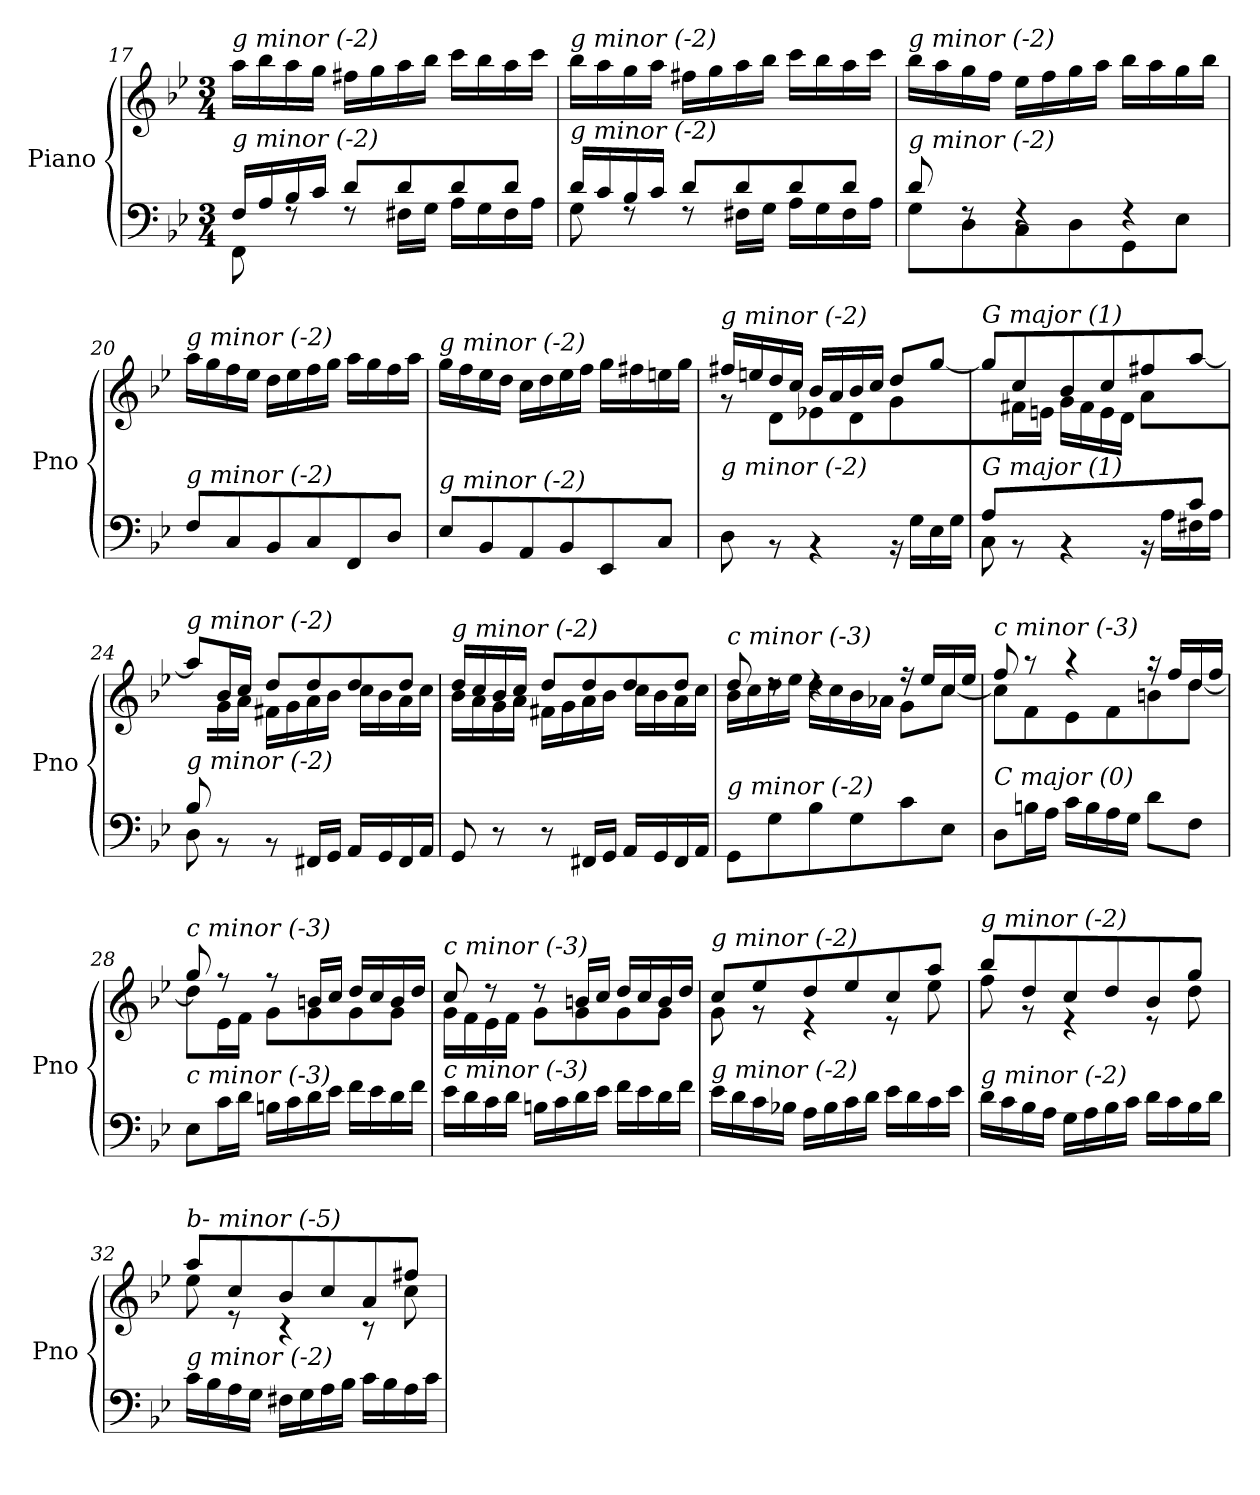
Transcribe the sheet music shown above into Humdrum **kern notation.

**kern	**kern
*part1	*part1
*staff2	*staff1
*I"Piano	*
*I'Pno	*
!!LO:LB:g=z
*clefF4	*clefG2
*k[b-e-]	*k[b-e-]
*M3/4	*M3/4
=17	=17
*^	*
!	!	!LO:TX:i:t=g minor (-2)
!LO:TX:i:t=g minor (-2)	!	!
16F/LL	8FF\	16aa\LL
16A/	.	16bb-\
16B-/	8rF	16aa\
16c/JJ	.	16gg\JJ
8d/L	8rF	16ff#X\LL
.	.	16gg\
8d/	16F#X\LL	16aa\
.	16G\JJ	16bb-\JJ
8d/	16A\LL	16ccc\LL
.	16G\	16bb-\
8d/J	16F#\	16aa\
.	16A\JJ	16ccc\JJ
=18	=18	=18
!	!	!LO:TX:i:t=g minor (-2)
!LO:TX:i:t=g minor (-2)	!	!
16d/LL	8G\	16bb-\LL
16c/	.	16aa\
16B-/	8rF	16gg\
16c/JJ	.	16aa\JJ
8d/L	8rF	16ff#X\LL
.	.	16gg\
8d/	16F#X\LL	16aa\
.	16G\JJ	16bb-\JJ
8d/	16A\LL	16ccc\LL
.	16G\	16bb-\
8d/J	16F#\	16aa\
.	16A\JJ	16ccc\JJ
=19	=19	=19
!	!	!LO:TX:i:t=g minor (-2)
!LO:TX:i:t=g minor (-2)	!	!
8d/	8G\L	16bb-\LL
.	.	16aa\
8rF	8D\	16gg\
.	.	16ff\JJ
4rF	8C\	16ee-\LL
.	.	16ff\
.	8D\	16gg\
.	.	16aa\JJ
4rF	8GG\	16bb-\LL
.	.	16aa\
.	8E-\J	16gg\
.	.	16bb-\JJ
*v	*v	*
!!LO:PB:g=z
=20	=20
!	!LO:TX:i:t=g minor (-2)
!LO:TX:i:t=g minor (-2)	!
8F/L	16aa\LL
.	16gg\
8C/	16ff\
.	16ee-\JJ
8BB-/	16dd\LL
.	16ee-\
8C/	16ff\
.	16gg\JJ
8FF/	16aa\LL
.	16gg\
8D/J	16ff\
.	16aa\JJ
!!LO:LB:g=z
=21	=21
!	!LO:TX:i:t=g minor (-2)
!LO:TX:i:t=g minor (-2)	!
8E-/L	16gg\LL
.	16ff\
8BB-/	16ee-\
.	16dd\JJ
8AA/	16cc\LL
.	16dd\
8BB-/	16ee-\
.	16ff\JJ
8EE-/	16gg\LL
.	16ff#X\
8C/J	16een\
.	16gg\JJ
=22	=22
*^	*^
!	!	!LO:TX:i:t=g minor (-2)	!
!LO:TX:i:t=g minor (-2)	!	!	!
2ryy	8D\	16ff#X/LL	8rg
.	.	16eeni/	.
.	8rBB	16dd/	8d\L
.	.	16cc/JJ	.
.	4rBB	16b-/LL	8e-X\
.	.	16a/	.
.	.	16b-/	8d\
.	.	16cc/JJ	.
8ryy	16rBB	8dd/L	8g\
.	16G\LL	.	.
8B-/J	16E-\	[8gg/J	8ryy
.	16G\JJ	.	.
=23	=23	=23	=23
!	!	!LO:TX:i:t=G major (1)	!
!LO:TX:i:t=G major (1)	!	!	!
8A/L	8C\	8gg/L]	8ryy
2ryy	8rBB	8cc/	16f#X\L
.	.	.	16en\JJ
.	4rBB	8b-/	16g\LL
.	.	.	16f#\
.	.	8cc/	16e\
.	.	.	16d\JJ
.	16rBB	8ff#X/	8a\L
.	16A\LL	.	.
8c/J	16F#X\	[8aa/J	8ryy
.	16A\JJ	.	.
!!LO:LB:g=z	!!
=24	=24	=24	=24
!	!	!LO:TX:i:t=g minor (-2)	!
!LO:TX:i:t=g minor (-2)	!	!	!
8B-/L	8D\	8aa/L]	8ryy
2ryy	8rBB	16b-/L	16g\L
.	.	16cc/JJ	16a\JJ
.	8rBB	8dd/L	16f#X\LL
.	.	.	16g\
.	16FF#X/LL	8dd/	16a\
.	16GG/JJ	.	16b-\JJ
.	16AA/LL	8dd/	16cc\LL
.	16GG/	.	16b-\
8ryy	16FF#/	8dd/J	16a\
.	16AA/JJ	.	16cc\JJ
!!LO:LB:g=z	!!
=25	=25	=25	=25
!	!	!LO:TX:i:t=g minor (-2)	!
!LO:TX:i:t=G major (1)	!	!	!
*v	*v	*	*
8GG/	16dd/LL	16b-\LL
.	16cc/	16a\
8r	16b-/	16g\
.	16cc/JJ	16a\JJ
8r	8dd/L	16f#X\LL
.	.	16g\
16FF#X/LL	8dd/	16a\
16GG/JJ	.	16b-\JJ
16AA/LL	8dd/	16cc\LL
16GG/	.	16b-\
16FF#/	8dd/J	16a\
16AA/JJ	.	16cc\JJ
=26	=26	=26
!	!LO:TX:i:t=c minor (-3)	!
!LO:TX:i:t=g minor (-2)	!	!
8GG\L	8dd/	16b-\LL
.	.	16cc\
8G\	8rdd	16dd\
.	.	16ee-\JJ
8B-\	4rdd	16dd\LL
.	.	16cc\
8G\	.	16b-\
.	.	16a-X\JJ
8c\	16r	8g\L
.	16ee-/LL	.
8E-\J	16cc/	[8cc\J
.	16ee-/JJ	.
=27	=27	=27
!	!LO:TX:i:t=c minor (-3)	!
!LO:TX:i:t=C major (0)	!	!
8D\L	8ff/	8cc\L]
16Bn\L	8r	8f\
16A\JJ	.	.
16c\LL	4r	8e-\
16B\	.	.
16A\	.	8f\
16G\JJ	.	.
8d\L	16r	8bn\
.	16ff/LL	.
8F\J	16dd/	[8dd\J
.	16ff/JJ	.
!!LO:LB:g=z	!!
=28	=28	=28
!	!LO:TX:i:t=c minor (-3)	!
!LO:TX:i:t=c minor (-3)	!	!
8E-\L	8gg/	8dd\L]
16c\L	8r	16e-\L
16d\JJ	.	16f\JJ
16Bn\LL	8r	8g\L
16c\	.	.
16d\	16bn/LL	8g\
16e-\JJ	16cc/JJ	.
16f\LL	16dd/LL	8g\
16e-\	16cc/	.
16d\	16b/	8g\J
16f\JJ	16dd/JJ	.
!!LO:LB:g=z	!!
=29	=29	=29
!	!LO:TX:i:t=c minor (-3)	!
!LO:TX:i:t=c minor (-3)	!	!
16e-\LL	8cc/	16g\LL
16d\	.	16f\
16c\	8r	16e-\
16d\JJ	.	16f\JJ
16Bn\LL	8r	8g\L
16c\	.	.
16d\	16bn/LL	8g\
16e-\JJ	16cc/JJ	.
16f\LL	16dd/LL	8g\
16e-\	16cc/	.
16d\	16b/	8g\J
16f\JJ	16dd/JJ	.
=30	=30	=30
!	!LO:TX:i:t=g minor (-2)	!
!LO:TX:i:t=g minor (-2)	!	!
16e-\LL	8cc/L	8g\
16d\	.	.
16c\	8ee-/	8r
16B-X\JJ	.	.
16A\LL	8dd/	4r
16B-\	.	.
16c\	8ee-/	.
16d\JJ	.	.
16e-\LL	8cc/	8r
16d\	.	.
16c\	8aa/J	8ee-\
16e-\JJ	.	.
=31	=31	=31
!	!LO:TX:i:t=g minor (-2)	!
!LO:TX:i:t=g minor (-2)	!	!
16d\LL	8bb-/L	8ff\
16c\	.	.
16B-\	8dd/	8r
16A\JJ	.	.
16G\LL	8cc/	4r
16A\	.	.
16B-\	8dd/	.
16c\JJ	.	.
16d\LL	8b-/	8r
16c\	.	.
16B-\	8gg/J	8dd\
16d\JJ	.	.
!!LO:PB:g=z	!!
=32	=32	=32
!	!LO:TX:i:t=b- minor (-5)	!
!LO:TX:i:t=g minor (-2)	!	!
16c\LL	8aa/L	8ee-\
16B-\	.	.
16A\	8cc/	8r
16G\JJ	.	.
16F#X\LL	8b-/	4r
16G\	.	.
16A\	8cc/	.
16B-\JJ	.	.
16c\LL	8a/	8r
16B-\	.	.
16A\	8ff#X/J	8cc\
16c\JJ	.	.
*	*v	*v
=	=
*-	*-
